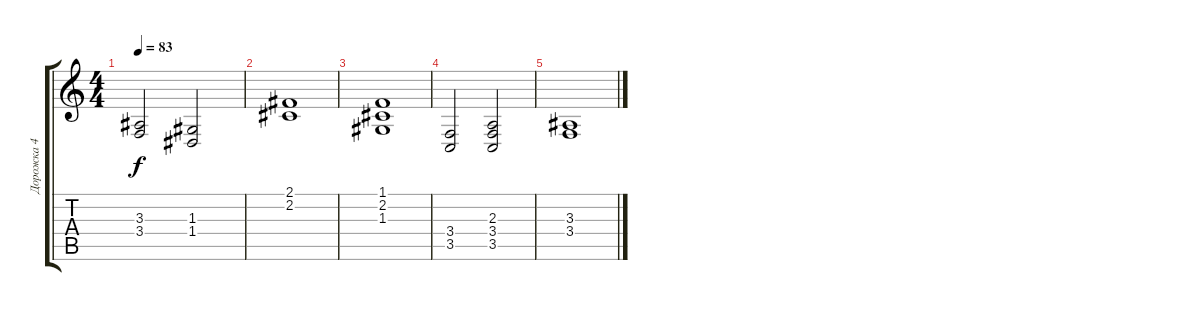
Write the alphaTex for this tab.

\track ("Дорожка 4" "Дорожка 4") {instrument synthstrings1}
\staff {score tabs}
\tuning (E4 B3 G3 D3 A2 E2) {hide}
\ts (4 4)
\tempo 83
\clef g2
\ks c
(3.3 3.4).2{dy f} (1.3 1.4).2 |
(2.1 2.2).1 |
(1.1 2.2 1.3).1 |
(3.4 3.5).2 (2.3 3.4 3.5).2 |
(3.3 3.4).1
